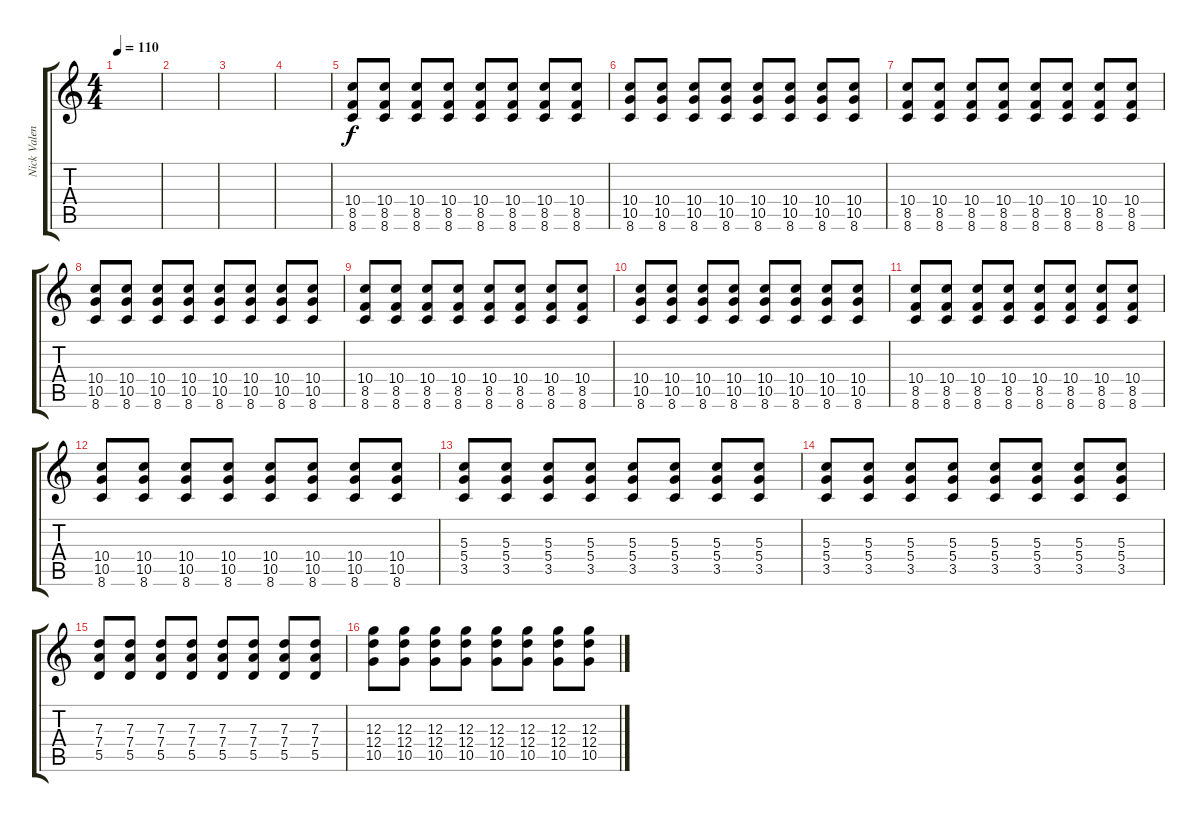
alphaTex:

\track ("Nick Valensi" "Nick Valen") {instrument overdrivenguitar}
\staff {score tabs}
\tuning (E4 B3 G3 D3 A2 E2) {hide}
\ts (4 4)
\tempo 110
\clef g2
\ks c
|
|
|
|
(10.4 8.5 8.6).8 (10.4 8.5 8.6).8 (10.4 8.5 8.6).8 (10.4 8.5 8.6).8 (10.4 8.5 8.6).8 (10.4 8.5 8.6).8 (10.4 8.5 8.6).8 (10.4 8.5 8.6).8 |
(10.4 10.5 8.6).8 (10.4 10.5 8.6).8 (10.4 10.5 8.6).8 (10.4 10.5 8.6).8 (10.4 10.5 8.6).8 (10.4 10.5 8.6).8 (10.4 10.5 8.6).8 (10.4 10.5 8.6).8 |
(10.4 8.5 8.6).8 (10.4 8.5 8.6).8 (10.4 8.5 8.6).8 (10.4 8.5 8.6).8 (10.4 8.5 8.6).8 (10.4 8.5 8.6).8 (10.4 8.5 8.6).8 (10.4 8.5 8.6).8 |
(10.4 10.5 8.6).8 (10.4 10.5 8.6).8 (10.4 10.5 8.6).8 (10.4 10.5 8.6).8 (10.4 10.5 8.6).8 (10.4 10.5 8.6).8 (10.4 10.5 8.6).8 (10.4 10.5 8.6).8 |
(10.4 8.5 8.6).8 (10.4 8.5 8.6).8 (10.4 8.5 8.6).8 (10.4 8.5 8.6).8 (10.4 8.5 8.6).8 (10.4 8.5 8.6).8 (10.4 8.5 8.6).8 (10.4 8.5 8.6).8 |
(10.4 10.5 8.6).8 (10.4 10.5 8.6).8 (10.4 10.5 8.6).8 (10.4 10.5 8.6).8 (10.4 10.5 8.6).8 (10.4 10.5 8.6).8 (10.4 10.5 8.6).8 (10.4 10.5 8.6).8 |
(10.4 8.5 8.6).8 (10.4 8.5 8.6).8 (10.4 8.5 8.6).8 (10.4 8.5 8.6).8 (10.4 8.5 8.6).8 (10.4 8.5 8.6).8 (10.4 8.5 8.6).8 (10.4 8.5 8.6).8 |
(10.4 10.5 8.6).8 (10.4 10.5 8.6).8 (10.4 10.5 8.6).8 (10.4 10.5 8.6).8 (10.4 10.5 8.6).8 (10.4 10.5 8.6).8 (10.4 10.5 8.6).8 (10.4 10.5 8.6).8 |
(5.3 5.4 3.5).8 (5.3 5.4 3.5).8 (5.3 5.4 3.5).8 (5.3 5.4 3.5).8 (5.3 5.4 3.5).8 (5.3 5.4 3.5).8 (5.3 5.4 3.5).8 (5.3 5.4 3.5).8 |
(5.3 5.4 3.5).8 (5.3 5.4 3.5).8 (5.3 5.4 3.5).8 (5.3 5.4 3.5).8 (5.3 5.4 3.5).8 (5.3 5.4 3.5).8 (5.3 5.4 3.5).8 (5.3 5.4 3.5).8 |
(7.3 7.4 5.5).8 (7.3 7.4 5.5).8 (7.3 7.4 5.5).8 (7.3 7.4 5.5).8 (7.3 7.4 5.5).8 (7.3 7.4 5.5).8 (7.3 7.4 5.5).8 (7.3 7.4 5.5).8 |
(12.3 12.4 10.5).8 (12.3 12.4 10.5).8 (12.3 12.4 10.5).8 (12.3 12.4 10.5).8 (12.3 12.4 10.5).8 (12.3 12.4 10.5).8 (12.3 12.4 10.5).8 (12.3 12.4 10.5).8
